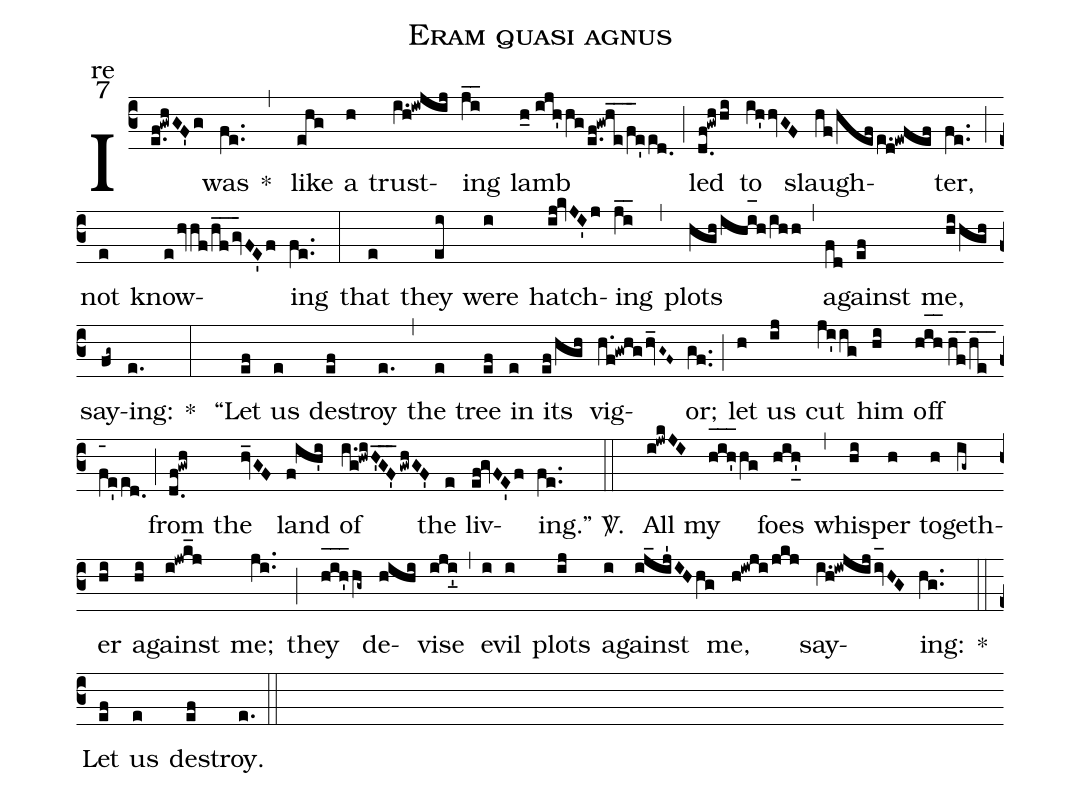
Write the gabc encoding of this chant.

name: Eram quasi agnus;
office-part: re;
mode: 7;
%%
(c3)I(e.f!gwhGF'g) was(fe..) * (,) like(ehg) a(h) trust(i.h!iwjij)ing(ji__) lamb(h_0//ijh'hg/e.f!gwh_e_/f_e'ed.0) (;)
led(d.0f!gwhhi) to(ih'hvGF) slaugh(hf/hef/e.d!ewfef)ter,(fe..) (;) not(e) know(ehvhf/hf__gv_3FE'f)ing(fe..) (:)
that(e) they(ei) were(i) hatch(ij!kvJI'j)ing(ji__) (,) plots(hghihi_[oh:h]hihh) (,)
a(fd)gainst(ef) me,(hi/hgh) say(fg~)ing:(e.) * (:) ``Let(ef) us(e) de(ef)stroy(e.) (,) the(e) tree(ef) in(e) its(ef/hgh) vig(h.f!gwhghv_G~F~)or;(gf..) (;)
let(h) us(ij) cut(ji'ig) him(hi) off(hi_[oh:h]h_2[oh:h]//h_f_2/h_e_/f_3e'ed.0) (;)
from(d.0f!gwh) the(hv_GF) land(f!ih'i) of(i.g!hwiH'_G_F'_gwhGF') the(e) liv(ef!gvFE'f)ing.''(fe..) <sp>V/</sp>. (::) All(i!jwkJI) my(h_[oh:h]i_[oh:h]h'_[oh:h]hg) foes(hih'_) (,)
 whis(hi)per(h) to(h)geth(ig~)er(hi) a(hi)gainst(i!jwk_j) me;(ji..) (;)
they(h_[oh:h]i_[oh:h]h'_[oh:h]hg~) de(hihi)vise(iji'_[oh:h]) (,) e(i)vil(i) plots(ij) a(i)gainst(ij_ij'IHhg) me,(h!iwji/jkj) say(i.h!iwjijiv_[oh:h]HG)ing:(hg..) * (::) Let(ef) us(e) de(ef)stroy.(e.) (::)
